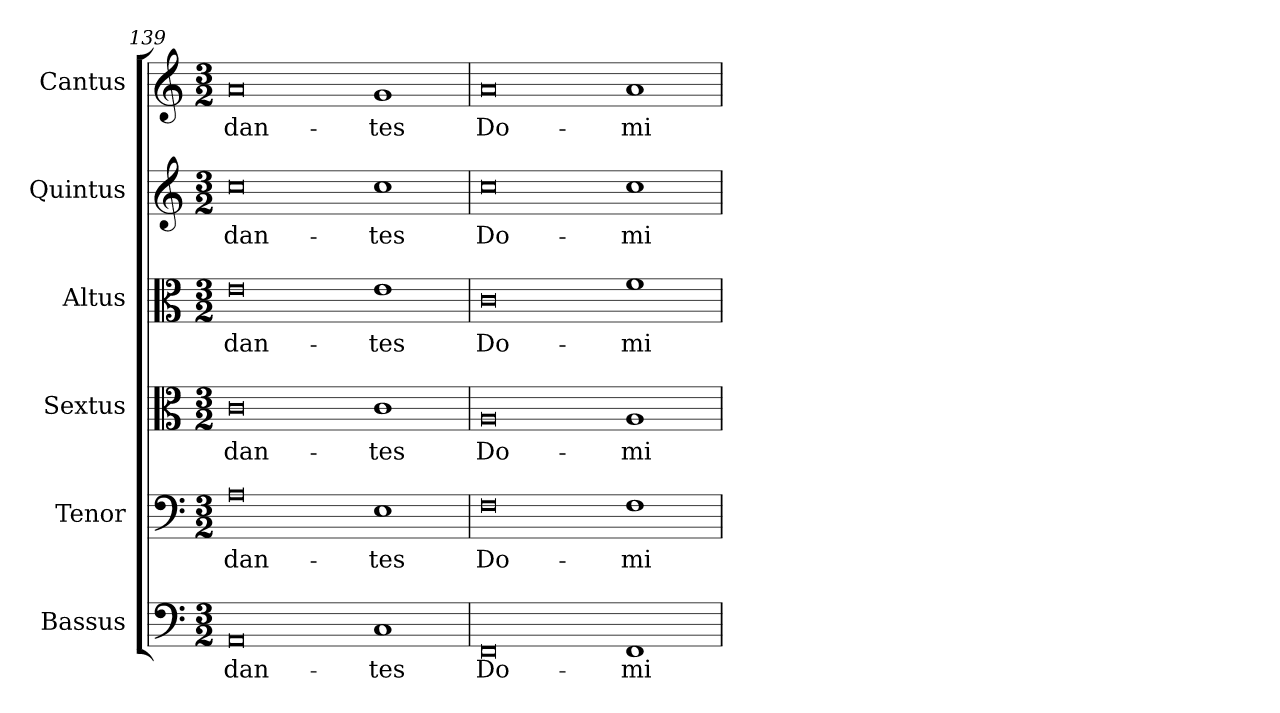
**kern	**text	**kern	**text	**kern	**text	**kern	**text	**kern	**text	**kern	**text
*part6	*part6	*part5	*part5	*part4	*part4	*part3	*part3	*part2	*part2	*part1	*part1
*staff6	*staff6	*staff5	*staff5	*staff4	*staff4	*staff3	*staff3	*staff2	*staff2	*staff1	*staff1
*I"Bassus	*	*I"Tenor	*	*I"Sextus	*	*I"Altus	*	*I"Quintus	*	*I"Cantus	*
*I'Bassus	*	*I'Tenor	*	*I'Sextus	*	*I'Altus	*	*I'Quintus	*	*I'Cantus	*
*clefF4	*	*clefF4	*	*clefC3	*	*clefC3	*	*clefG2	*	*clefG2	*
*M3/2	*	*M3/2	*	*M3/2	*	*M3/2	*	*M3/2	*	*M3/2	*
=139	=139	=139	=139	=139	=139	=139	=139	=139	=139	=139	=139
!	!LO:LY:b:cj	!	!LO:LY:b:cj	!	!LO:LY:b:cj	!	!LO:LY:b:cj	!	!LO:LY:b:cj	!	!LO:LY:b:cj
0AA	-dan-	0A	-dan-	0c	-dan-	0e	-dan-	0cc	-dan-	0a	-dan-
!	!LO:LY:b:cj	!	!LO:LY:b:cj	!	!LO:LY:b:cj	!	!LO:LY:b:cj	!	!LO:LY:b:cj	!	!LO:LY:b:cj
1C	-tes	1E	-tes	1c	-tes	1e	-tes	1cc	-tes	1g	-tes
=140	=140	=140	=140	=140	=140	=140	=140	=140	=140	=140	=140
!	!LO:LY:b:cj	!	!LO:LY:b:cj	!	!LO:LY:b:cj	!	!LO:LY:b:cj	!	!LO:LY:b:cj	!	!LO:LY:b:cj
0FF	Do-	0F	Do-	0A	Do-	0c	Do-	0cc	Do-	0a	Do-
!	!LO:LY:b:cj	!	!LO:LY:b:cj	!	!LO:LY:b:cj	!	!LO:LY:b:cj	!	!LO:LY:b:cj	!	!LO:LY:b:cj
1FF	-mi-	1F	-mi-	1A	-mi-	1f	-mi-	1cc	-mi-	1a	-mi-
=	=	=	=	=	=	=	=	=	=	=	=
*-	*-	*-	*-	*-	*-	*-	*-	*-	*-	*-	*-
